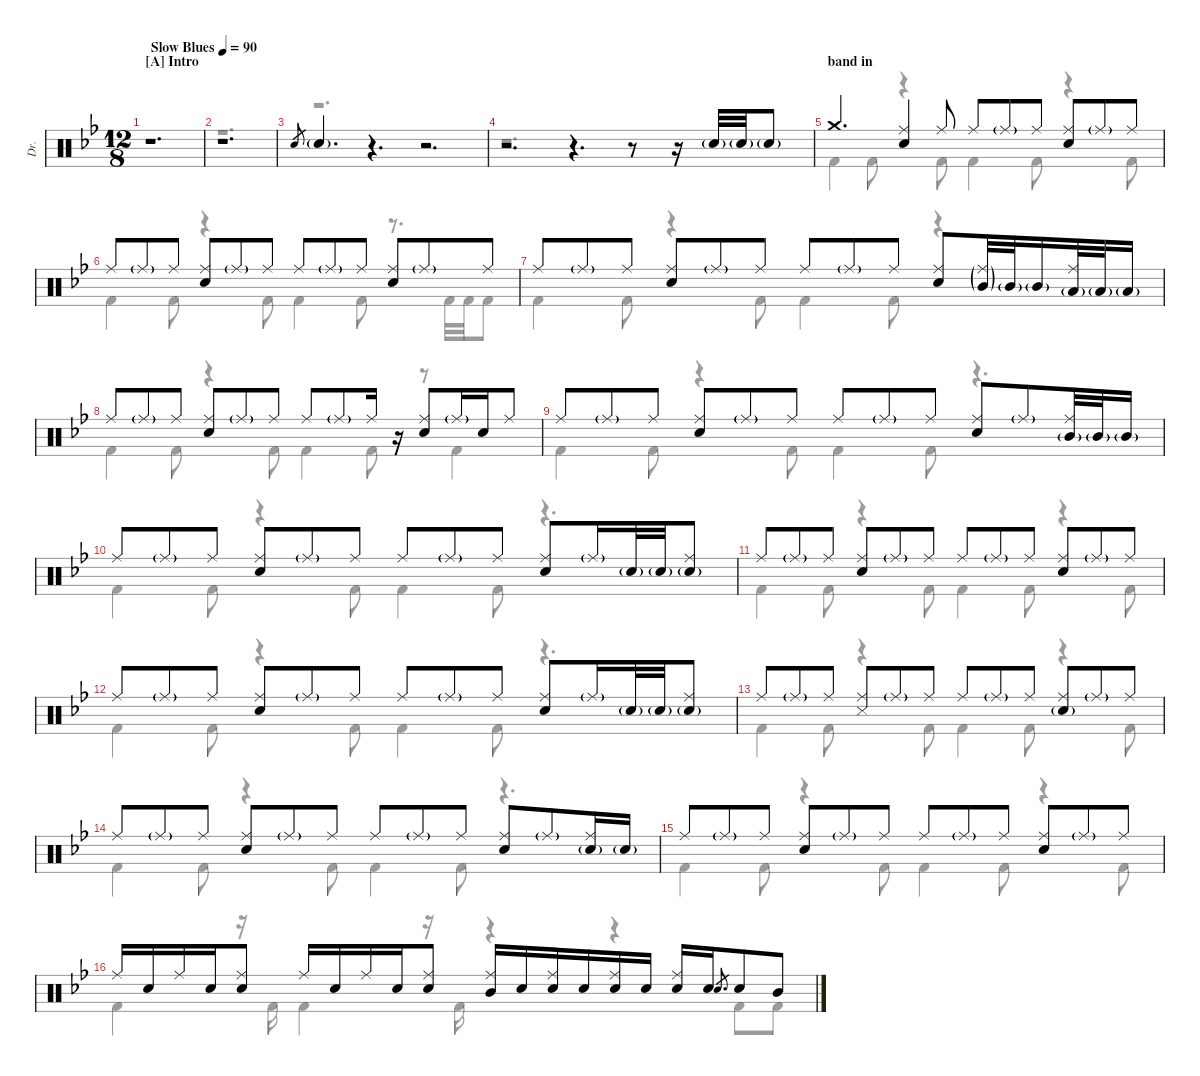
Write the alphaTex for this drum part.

\hideDynamics
\bracketExtendMode groupsimilarinstruments
\otherSystemsTrackNameOrientation horizontal
\track ("Drums" "Dr.") {multiBarRest instrument percussion}
\staff {score}
\articulation defaults
\voice
\ts (12 8)
\section ("A" "Intro")
\tempo (90 "Slow Blues")
\clef neutral
\scale
0.0805679
\ks bb
r.1{d dy p beam Down} |
\scale
0.0660535 r.1{d beam Up} |
\scale
0.550615 "Snare (hit) 2"{acc forcenatural}.8{gr beam Up} "Snare (hit) 2"{g acc forcenatural}.4{d dy ff beam Up} r.4{d beam Up} r.2{d beam Up} |
\scale
0.449594 r.2{d beam Up} r.4{d beam Up} r.8{beam Up} r.16{beam Up} "Snare (hit) 2"{g acc forcenatural}.32{dy mf beam Up} "Snare (hit) 2"{g acc forcenatural}.32{dy f beam Up} "Snare (hit) 2"{g acc forcenatural}.8{dy ff beam Up} |
\section ("" "band in")
\tempo (84 hide)
\scale
0.550625 "Crash medium (hit)"{acc forcenatural}.4{d dy f beam Up} ("Ride (middle)"{acc forcenatural} "Snare (hit) 2"{acc forcenatural}).4{beam Up} "Ride (middle)"{acc forcenatural}.8{beam Up} "Ride (middle)"{acc forcenatural}.8{beam Up} "Ride (middle)"{g acc forcenatural}.8{beam Up} "Ride (middle)"{acc forcenatural}.8{beam Up} ("Ride (middle)"{acc forcenatural} "Snare (hit) 2"{acc forcenatural}).8{beam Up} "Ride (middle)"{g acc forcenatural}.8{beam Up} "Ride (middle)"{acc forcenatural}.8{beam Up} |
\scale
0.450099 "Ride (middle)"{acc forcenatural}.8{beam Up} "Ride (middle)"{g acc forcenatural}.8{beam Up} "Ride (middle)"{acc forcenatural}.8{beam Up} ("Ride (middle)"{acc forcenatural} "Snare (hit) 2"{acc forcenatural}).8{beam Up} "Ride (middle)"{g acc forcenatural}.8{beam Up} "Ride (middle)"{acc forcenatural}.8{beam Up} "Ride (middle)"{acc forcenatural}.8{beam Up} "Ride (middle)"{g acc forcenatural}.8{beam Up} "Ride (middle)"{acc forcenatural}.8{beam Up} ("Ride (middle)"{acc forcenatural} "Snare (hit) 2"{acc forcenatural}).8{beam Up} "Ride (middle)"{g acc forcenatural}.8{beam Up} "Ride (middle)"{acc forcenatural}.8{beam Up} |
\scale
0.546609 "Ride (middle)"{acc forcenatural}.8{beam Up} "Ride (middle)"{g acc forcenatural}.8{beam Up} "Ride (middle)"{acc forcenatural}.8{beam Up} ("Ride (middle)"{acc forcenatural} "Snare (hit) 2"{acc forcenatural}).8{beam Up} "Ride (middle)"{g acc forcenatural}.8{beam Up} "Ride (middle)"{acc forcenatural}.8{beam Up} "Ride (middle)"{acc forcenatural}.8{beam Up} "Ride (middle)"{g acc forcenatural}.8{beam Up} "Ride (middle)"{acc forcenatural}.8{beam Up} ("Ride (middle)"{acc forcenatural} "Snare (hit) 2"{acc forcenatural}).8{beam Up} ("Ride (middle)"{g acc forcenatural} "Mid Tom (hit)"{g acc forcenatural}).32{beam Up} "Mid Tom (hit)"{g acc forcenatural}.32{beam Up} "Mid Tom (hit)"{g acc forcenatural}.16{beam Up} ("Ride (middle)"{acc forcenatural} "Low Tom (hit)"{g acc forcenatural}).32{beam Up} "Low Tom (hit)"{g acc forcenatural}.32{beam Up} "Low Tom (hit)"{g acc forcenatural}.16{beam Up} |
\scale
0.453082 "Ride (middle)"{acc forcenatural}.8{beam Up} "Ride (middle)"{g acc forcenatural}.8{beam Up} "Ride (middle)"{acc forcenatural}.8{beam Up} ("Ride (middle)"{acc forcenatural} "Snare (hit) 2"{acc forcenatural}).8{beam Up} "Ride (middle)"{g acc forcenatural}.8{beam Up} "Ride (middle)"{acc forcenatural}.8{beam Up} "Ride (middle)"{acc forcenatural}.8{beam Up} "Ride (middle)"{g acc forcenatural}.8{beam Up} "Ride (middle)"{acc forcenatural}.16{beam Up} r.16{beam Up} ("Ride (middle)"{acc forcenatural} "Snare (hit) 2"{acc forcenatural}).8{beam Up} "Ride (middle)"{g acc forcenatural}.16{beam Up} "Snare (hit) 2"{acc forcenatural}.16{beam Up} "Ride (middle)"{acc forcenatural}.8{beam Up} |
\scale
0.545744 "Ride (middle)"{acc forcenatural}.8{beam Up} "Ride (middle)"{g acc forcenatural}.8{beam Up} "Ride (middle)"{acc forcenatural}.8{beam Up} ("Ride (middle)"{acc forcenatural} "Snare (hit) 2"{acc forcenatural}).8{beam Up} "Ride (middle)"{g acc forcenatural}.8{beam Up} "Ride (middle)"{acc forcenatural}.8{beam Up} "Ride (middle)"{acc forcenatural}.8{beam Up} "Ride (middle)"{g acc forcenatural}.8{beam Up} "Ride (middle)"{acc forcenatural}.8{beam Up} ("Ride (middle)"{acc forcenatural} "Snare (hit) 2"{acc forcenatural}).8{beam Up} "Ride (middle)"{g acc forcenatural}.8{beam Up} ("Ride (middle)"{acc forcenatural} "Mid Tom (hit)"{g acc forcenatural}).32{beam Up} "Mid Tom (hit)"{g acc forcenatural}.32{beam Up} "Mid Tom (hit)"{g acc forcenatural}.16{beam Up} |
\scale
0.454351 "Ride (middle)"{acc forcenatural}.8{beam Up} "Ride (middle)"{g acc forcenatural}.8{beam Up} "Ride (middle)"{acc forcenatural}.8{beam Up} ("Ride (middle)"{acc forcenatural} "Snare (hit) 2"{acc forcenatural}).8{beam Up} "Ride (middle)"{g acc forcenatural}.8{beam Up} "Ride (middle)"{acc forcenatural}.8{beam Up} "Ride (middle)"{acc forcenatural}.8{beam Up} "Ride (middle)"{g acc forcenatural}.8{beam Up} "Ride (middle)"{acc forcenatural}.8{beam Up} ("Ride (middle)"{acc forcenatural} "Snare (hit) 2"{acc forcenatural}).8{beam Up} "Ride (middle)"{g acc forcenatural}.16{beam Up} "Snare (hit) 2"{g acc forcenatural}.32{beam Up} "Snare (hit) 2"{g acc forcenatural}.32{beam Up} ("Ride (middle)"{acc forcenatural} "Snare (hit) 2"{g acc forcenatural}).8{beam Up} |
\scale
0.546617 "Ride (middle)"{acc forcenatural}.8{beam Up} "Ride (middle)"{g acc forcenatural}.8{beam Up} "Ride (middle)"{acc forcenatural}.8{beam Up} ("Ride (middle)"{acc forcenatural} "Snare (hit) 2"{acc forcenatural}).8{beam Up} "Ride (middle)"{g acc forcenatural}.8{beam Up} "Ride (middle)"{acc forcenatural}.8{beam Up} "Ride (middle)"{acc forcenatural}.8{beam Up} "Ride (middle)"{g acc forcenatural}.8{beam Up} "Ride (middle)"{acc forcenatural}.8{beam Up} ("Ride (middle)"{acc forcenatural} "Snare (hit) 2"{acc forcenatural}).8{beam Up} "Ride (middle)"{g acc forcenatural}.8{beam Up} "Ride (middle)"{acc forcenatural}.8{beam Up} |
\scale
0.453722 "Ride (middle)"{acc forcenatural}.8{beam Up} "Ride (middle)"{g acc forcenatural}.8{beam Up} "Ride (middle)"{acc forcenatural}.8{beam Up} ("Ride (middle)"{acc forcenatural} "Snare (hit) 2"{acc forcenatural}).8{beam Up} "Ride (middle)"{g acc forcenatural}.8{beam Up} "Ride (middle)"{acc forcenatural}.8{beam Up} "Ride (middle)"{acc forcenatural}.8{beam Up} "Ride (middle)"{g acc forcenatural}.8{beam Up} "Ride (middle)"{acc forcenatural}.8{beam Up} ("Ride (middle)"{acc forcenatural} "Snare (hit) 2"{acc forcenatural}).8{beam Up} "Ride (middle)"{g acc forcenatural}.16{beam Up} "Snare (hit) 2"{g acc forcenatural}.32{beam Up} "Snare (hit) 2"{g acc forcenatural}.32{beam Up} ("Ride (middle)"{acc forcenatural} "Snare (hit) 2"{g acc forcenatural}).8{beam Up} |
\scale
0.548333 "Ride (middle)"{acc forcenatural}.8{beam Up} "Ride (middle)"{g acc forcenatural}.8{beam Up} "Ride (middle)"{acc forcenatural}.8{beam Up} ("Ride (middle)"{acc forcenatural} "Snare (side stick) 3"{acc forcenatural}).8{dy ff beam Up} "Ride (middle)"{g acc forcenatural}.8{dy f beam Up} "Ride (middle)"{acc forcenatural}.8{beam Up} "Ride (middle)"{acc forcenatural}.8{beam Up} "Ride (middle)"{g acc forcenatural}.8{beam Up} "Ride (middle)"{acc forcenatural}.8{beam Up} ("Ride (middle)"{acc forcenatural} "Snare (hit) 2"{g acc forcenatural}).8{beam Up} "Ride (middle)"{g acc forcenatural}.8{beam Up} "Ride (middle)"{acc forcenatural}.8{beam Up} |
\scale
0.451925 "Ride (middle)"{acc forcenatural}.8{beam Up} "Ride (middle)"{g acc forcenatural}.8{beam Up} "Ride (middle)"{acc forcenatural}.8{beam Up} ("Ride (middle)"{acc forcenatural} "Snare (hit) 2"{acc forcenatural}).8{dy ff beam Up} "Ride (middle)"{g acc forcenatural}.8{dy f beam Up} "Ride (middle)"{acc forcenatural}.8{beam Up} "Ride (middle)"{acc forcenatural}.8{beam Up} "Ride (middle)"{g acc forcenatural}.8{beam Up} "Ride (middle)"{acc forcenatural}.8{beam Up} ("Ride (middle)"{acc forcenatural} "Snare (hit) 2"{acc forcenatural}).8{beam Up} "Ride (middle)"{g acc forcenatural}.8{beam Up} ("Ride (middle)"{acc forcenatural} "Snare (hit) 2"{g acc forcenatural}).16{beam Up} "Snare (hit) 2"{g acc forcenatural}.16{beam Up} |
\scale
0.542114 "Ride (middle)"{acc forcenatural}.8{beam Up} "Ride (middle)"{g acc forcenatural}.8{beam Up} "Ride (middle)"{acc forcenatural}.8{beam Up} ("Ride (middle)"{acc forcenatural} "Snare (hit) 2"{acc forcenatural}).8{dy ff beam Up} "Ride (middle)"{g acc forcenatural}.8{dy f beam Up} "Ride (middle)"{acc forcenatural}.8{beam Up} "Ride (middle)"{acc forcenatural}.8{beam Up} "Ride (middle)"{g acc forcenatural}.8{beam Up} "Ride (middle)"{acc forcenatural}.8{beam Up} ("Ride (middle)"{acc forcenatural} "Snare (hit) 2"{acc forcenatural}).8{beam Up} "Ride (middle)"{g acc forcenatural}.8{beam Up} "Ride (middle)"{acc forcenatural}.8{beam Up} |
\scale
0.457904 "Ride (middle)"{acc forcenatural}.16{beam Up} "Snare (hit) 2"{acc forcenatural}.16{beam Up} "Ride (middle)"{acc forcenatural}.16{beam Up} "Snare (hit) 2"{acc forcenatural}.16{beam Up} ("Ride (middle)"{acc forcenatural} "Snare (hit) 2"{acc forcenatural}).8{beam Up} "Ride (middle)"{acc forcenatural}.16{beam Up} "Snare (hit) 2"{acc forcenatural}.16{beam Up} "Ride (middle)"{acc forcenatural}.16{beam Up} "Snare (hit) 2"{acc forcenatural}.16{beam Up} ("Ride (middle)"{acc forcenatural} "Snare (hit) 2"{acc forcenatural}).8{beam Up} ("Ride (middle)"{acc forcenatural} "Mid Tom (hit)"{acc forcenatural}).16{beam Up} "Snare (hit) 2"{acc forcenatural}.16{beam Up} ("Ride (middle)"{acc forcenatural} "Snare (hit) 2"{acc forcenatural}).16{beam Up} "Snare (hit) 2"{acc forcenatural}.16{beam Up} ("Ride (middle)"{acc forcenatural} "Snare (hit) 2"{acc forcenatural}).16{beam Up} "Snare (hit) 2"{acc forcenatural}.16{beam Up} ("Ride (middle)"{acc forcenatural} "Snare (hit) 2"{acc forcenatural}).16{beam Up} "Snare (hit) 2"{acc forcenatural}.16{beam Up} "Snare (hit) 2"{acc forcenatural}.8{d gr dy mp beam Up} "Snare (hit) 2"{acc forcenatural}.8{dy f beam Up} "Mid Tom (hit)"{acc forcenatural}.8{beam Up}
\voice
\clef neutral
\ottava regular
\simile none
\scale
0.0805679
\ks bb
|
\scale
0.0660535 r.1{d beam Down} |
\scale
0.550615 r.1{d beam Down} |
\scale
0.449594 r.1{d beam Down} |
\scale
0.550625 "Kick (hit) 2"{acc forcenatural}.4{beam Down} "Kick (hit) 2"{acc forcenatural}.8{beam Down} r.4{beam Down} "Kick (hit) 2"{acc forcenatural}.8{beam Down} "Kick (hit) 2"{acc forcenatural}.4{beam Down} "Kick (hit) 2"{acc forcenatural}.8{beam Down} r.4{beam Down} "Kick (hit) 2"{acc forcenatural}.8{beam Down} |
\scale
0.450099 "Kick (hit) 2"{acc forcenatural}.4{beam Down} "Kick (hit) 2"{acc forcenatural}.8{beam Down} r.4{beam Down} "Kick (hit) 2"{acc forcenatural}.8{beam Down} "Kick (hit) 2"{acc forcenatural}.4{beam Down} "Kick (hit) 2"{acc forcenatural}.8{beam Down} r.8{d beam Down} "Kick (hit) 2"{acc forcenatural}.32{beam Down} "Kick (hit) 2"{acc forcenatural}.32{beam Down} "Kick (hit) 2"{acc forcenatural}.8{beam Down} |
\scale
0.546609 "Kick (hit) 2"{acc forcenatural}.4{beam Down} "Kick (hit) 2"{acc forcenatural}.8{beam Down} r.4{beam Down} "Kick (hit) 2"{acc forcenatural}.8{beam Down} "Kick (hit) 2"{acc forcenatural}.4{beam Down} "Kick (hit) 2"{acc forcenatural}.8{beam Down} r.4{beam Down} |
\scale
0.453082 "Kick (hit) 2"{acc forcenatural}.4{beam Down} "Kick (hit) 2"{acc forcenatural}.8{beam Down} r.4{beam Down} "Kick (hit) 2"{acc forcenatural}.8{beam Down} "Kick (hit) 2"{acc forcenatural}.4{beam Down} "Kick (hit) 2"{acc forcenatural}.8{beam Down} r.8{beam Down} "Kick (hit) 2"{acc forcenatural}.4{beam Down} |
\scale
0.545744 "Kick (hit) 2"{acc forcenatural}.4{beam Down} "Kick (hit) 2"{acc forcenatural}.8{beam Down} r.4{beam Down} "Kick (hit) 2"{acc forcenatural}.8{beam Down} "Kick (hit) 2"{acc forcenatural}.4{beam Down} "Kick (hit) 2"{acc forcenatural}.8{beam Down} r.4{d beam Down} |
\scale
0.454351 "Kick (hit) 2"{acc forcenatural}.4{beam Down} "Kick (hit) 2"{acc forcenatural}.8{beam Down} r.4{beam Down} "Kick (hit) 2"{acc forcenatural}.8{beam Down} "Kick (hit) 2"{acc forcenatural}.4{beam Down} "Kick (hit) 2"{acc forcenatural}.8{beam Down} r.4{d beam Down} |
\scale
0.546617 "Kick (hit) 2"{acc forcenatural}.4{beam Down} "Kick (hit) 2"{acc forcenatural}.8{beam Down} r.4{beam Down} "Kick (hit) 2"{acc forcenatural}.8{beam Down} "Kick (hit) 2"{acc forcenatural}.4{beam Down} "Kick (hit) 2"{acc forcenatural}.8{beam Down} r.4{beam Down} "Kick (hit) 2"{acc forcenatural}.8{beam Down} |
\scale
0.453722 "Kick (hit) 2"{acc forcenatural}.4{beam Down} "Kick (hit) 2"{acc forcenatural}.8{beam Down} r.4{beam Down} "Kick (hit) 2"{acc forcenatural}.8{beam Down} "Kick (hit) 2"{acc forcenatural}.4{beam Down} "Kick (hit) 2"{acc forcenatural}.8{beam Down} r.4{d beam Down} |
\scale
0.548333 "Kick (hit) 2"{acc forcenatural}.4{beam Down} "Kick (hit) 2"{acc forcenatural}.8{beam Down} r.4{beam Down} "Kick (hit) 2"{acc forcenatural}.8{beam Down} "Kick (hit) 2"{acc forcenatural}.4{beam Down} "Kick (hit) 2"{acc forcenatural}.8{beam Down} r.4{beam Down} "Kick (hit) 2"{acc forcenatural}.8{beam Down} |
\scale
0.451925 "Kick (hit) 2"{acc forcenatural}.4{beam Down} "Kick (hit) 2"{acc forcenatural}.8{beam Down} r.4{beam Down} "Kick (hit) 2"{acc forcenatural}.8{beam Down} "Kick (hit) 2"{acc forcenatural}.4{beam Down} "Kick (hit) 2"{acc forcenatural}.8{beam Down} r.4{d beam Down} |
\scale
0.542114 "Kick (hit) 2"{acc forcenatural}.4{beam Down} "Kick (hit) 2"{acc forcenatural}.8{beam Down} r.4{beam Down} "Kick (hit) 2"{acc forcenatural}.8{beam Down} "Kick (hit) 2"{acc forcenatural}.4{beam Down} "Kick (hit) 2"{acc forcenatural}.8{beam Down} r.4{beam Down} "Kick (hit) 2"{acc forcenatural}.8{beam Down} |
\scale
0.457904 "Kick (hit) 2"{acc forcenatural}.4{beam Down} r.16{beam Down} "Kick (hit) 2"{acc forcenatural}.16{beam Down} "Kick (hit) 2"{acc forcenatural}.4{beam Down} r.16{beam Down} "Kick (hit) 2"{acc forcenatural}.16{beam Down} r.4{beam Down} r.4{beam Down} "Kick (hit) 2"{acc forcenatural}.8{beam Down} "Kick (hit) 2"{acc forcenatural}.8{beam Down}
